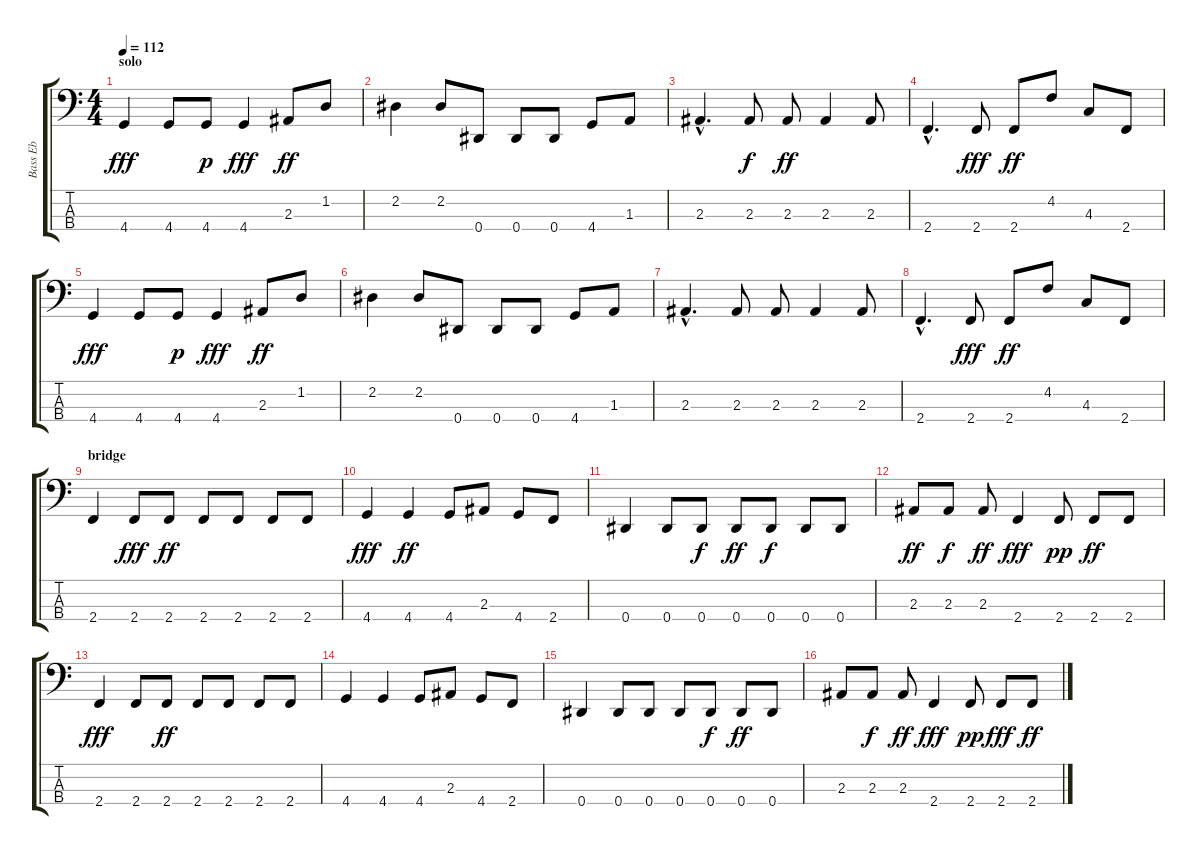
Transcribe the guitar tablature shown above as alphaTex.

\track ("Bass Eb" "Bass Eb") {instrument fretlessbass}
\staff {score tabs}
\tuning (Gb2 Db2 Ab1 Eb1) {hide}
\ts (4 4)
\section ("" "solo")
\tempo 112
\clef f4
\ks c
4.4.4{dy fff} 4.4.8 4.4.8{dy p} 4.4.4{dy fff} 2.3.8{dy ff} 1.2.8 |
2.2.4 2.2.8 0.4.8 0.4.8 0.4.8 4.4.8 1.3.8 |
2.3{hac}.4{d} 2.3.8{dy f} 2.3.8{dy ff} 2.3.4 2.3.8 |
2.4{hac}.4{d} 2.4.8{dy fff} 2.4.8{dy ff} 4.2.8 4.3.8 2.4.8 |
4.4.4{dy fff} 4.4.8 4.4.8{dy p} 4.4.4{dy fff} 2.3.8{dy ff} 1.2.8 |
2.2.4 2.2.8 0.4.8 0.4.8 0.4.8 4.4.8 1.3.8 |
2.3{hac}.4{d} 2.3.8 2.3.8 2.3.4 2.3.8 |
2.4{hac}.4{d} 2.4.8{dy fff} 2.4.8{dy ff} 4.2.8 4.3.8 2.4.8 |
\section ("" "bridge")
2.4.4 2.4.8{dy fff} 2.4.8{dy ff} 2.4.8 2.4.8 2.4.8 2.4.8 |
4.4.4{dy fff} 4.4.4{dy ff} 4.4.8 2.3.8 4.4.8 2.4.8 |
0.4.4 0.4.8 0.4.8{dy f} 0.4.8{dy ff} 0.4.8{dy f} 0.4.8 0.4.8 |
2.3.8{dy ff} 2.3.8{dy f} 2.3.8{dy ff} 2.4.4{dy fff} 2.4.8{dy pp} 2.4.8{dy ff} 2.4.8 |
2.4.4{dy fff} 2.4.8 2.4.8{dy ff} 2.4.8 2.4.8 2.4.8 2.4.8 |
4.4.4 4.4.4 4.4.8 2.3.8 4.4.8 2.4.8 |
0.4.4 0.4.8 0.4.8 0.4.8 0.4.8{dy f} 0.4.8{dy ff} 0.4.8 |
2.3.8 2.3.8{dy f} 2.3.8{dy ff} 2.4.4{dy fff} 2.4.8{dy pp} 2.4.8{dy fff} 2.4.8{dy ff}
